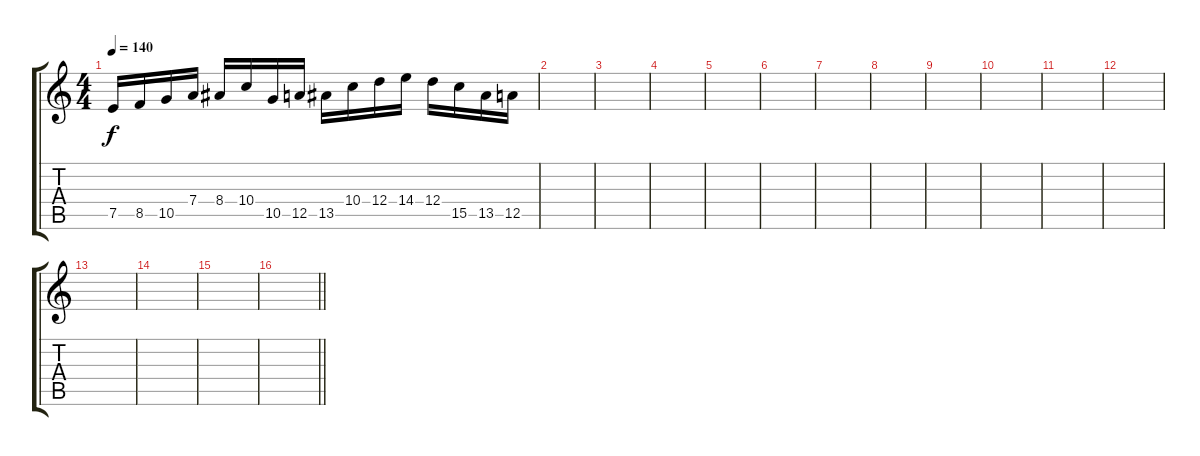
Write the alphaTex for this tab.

\track "" {instrument overdrivenguitar}
\staff {score tabs}
\tuning (E4 B3 G3 D3 A2 E2) {hide}
\ts (4 4)
\tempo 140
\clef g2
\ks c
7.5.16{dy f} 8.5.16 10.5.16 7.4.16 8.4.16 10.4.16 10.5.16 12.5.16 13.5.16 10.4.16 12.4.16 14.4.16 12.4.16 15.5.16 13.5.16 12.5.16 |
|
|
|
|
|
|
|
|
|
|
|
|
|
|
\barLineRight lightlight
